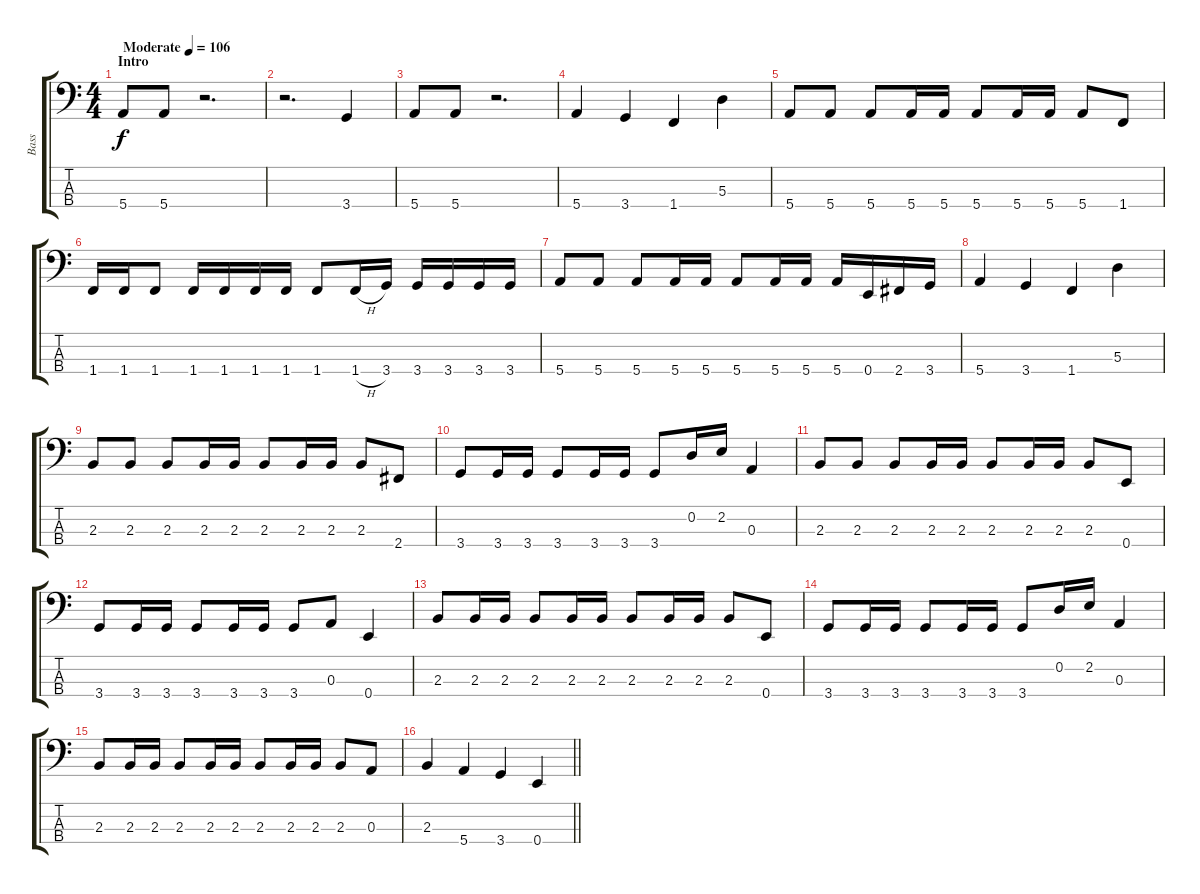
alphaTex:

\track ("Bass" "Bass") {instrument electricbassfinger}
\staff {score tabs}
\tuning (G2 D2 A1 E1) {hide}
\ts (4 4)
\section ("" "Intro")
\tempo (106 "Moderate")
\clef f4
\ks c
5.4.8{dy f instrument electricbassfinger} 5.4.8 r.2{d} |
r.2{d} 3.4.4 |
5.4.8 5.4.8 r.2{d} |
5.4.4 3.4.4 1.4.4 5.3.4 |
5.4.8 5.4.8 5.4.8 5.4.16 5.4.16 5.4.8 5.4.16 5.4.16 5.4.8 1.4.8 |
1.4.16 1.4.16 1.4.8 1.4.16 1.4.16 1.4.16 1.4.16 1.4.8 1.4{h}.16 3.4.16 3.4.16 3.4.16 3.4.16 3.4.16 |
5.4.8 5.4.8 5.4.8 5.4.16 5.4.16 5.4.8 5.4.16 5.4.16 5.4.16 0.4.16 2.4.16 3.4.16 |
5.4.4 3.4.4 1.4.4 5.3.4 |
2.3.8 2.3.8 2.3.8 2.3.16 2.3.16 2.3.8 2.3.16 2.3.16 2.3.8 2.4.8 |
3.4.8 3.4.16 3.4.16 3.4.8 3.4.16 3.4.16 3.4.8 0.2.16 2.2.16 0.3.4 |
2.3.8 2.3.8 2.3.8 2.3.16 2.3.16 2.3.8 2.3.16 2.3.16 2.3.8 0.4.8 |
3.4.8 3.4.16 3.4.16 3.4.8 3.4.16 3.4.16 3.4.8 0.3.8 0.4.4 |
2.3.8 2.3.16 2.3.16 2.3.8 2.3.16 2.3.16 2.3.8 2.3.16 2.3.16 2.3.8 0.4.8 |
3.4.8 3.4.16 3.4.16 3.4.8 3.4.16 3.4.16 3.4.8 0.2.16 2.2.16 0.3.4 |
2.3.8 2.3.16 2.3.16 2.3.8 2.3.16 2.3.16 2.3.8 2.3.16 2.3.16 2.3.8 0.3.8 |
\barLineRight lightlight
2.3.4 5.4.4 3.4.4 0.4.4
